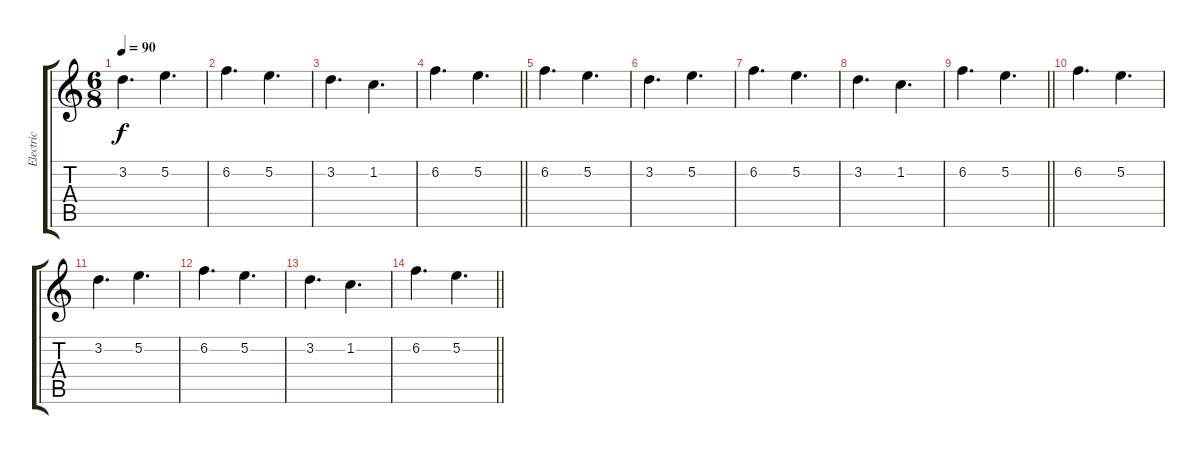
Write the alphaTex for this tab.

\track ("Electric" "Electric") {instrument overdrivenguitar}
\staff {score tabs}
\tuning (E4 B3 G3 D3 A2 E2) {hide}
\ts (6 8)
\tempo 90
\clef g2
\ks c
3.2.4{d dy f} 5.2.4{d} |
6.2.4{d} 5.2.4{d} |
3.2.4{d} 1.2.4{d} |
\barLineRight lightlight
6.2.4{d} 5.2.4{d} |
6.2.4{d} 5.2.4{d} |
3.2.4{d} 5.2.4{d} |
6.2.4{d} 5.2.4{d} |
3.2.4{d} 1.2.4{d} |
\barLineRight lightlight
6.2.4{d} 5.2.4{d} |
6.2.4{d} 5.2.4{d} |
3.2.4{d} 5.2.4{d} |
6.2.4{d} 5.2.4{d} |
3.2.4{d} 1.2.4{d} |
\barLineRight lightlight
6.2.4{d} 5.2.4{d}
